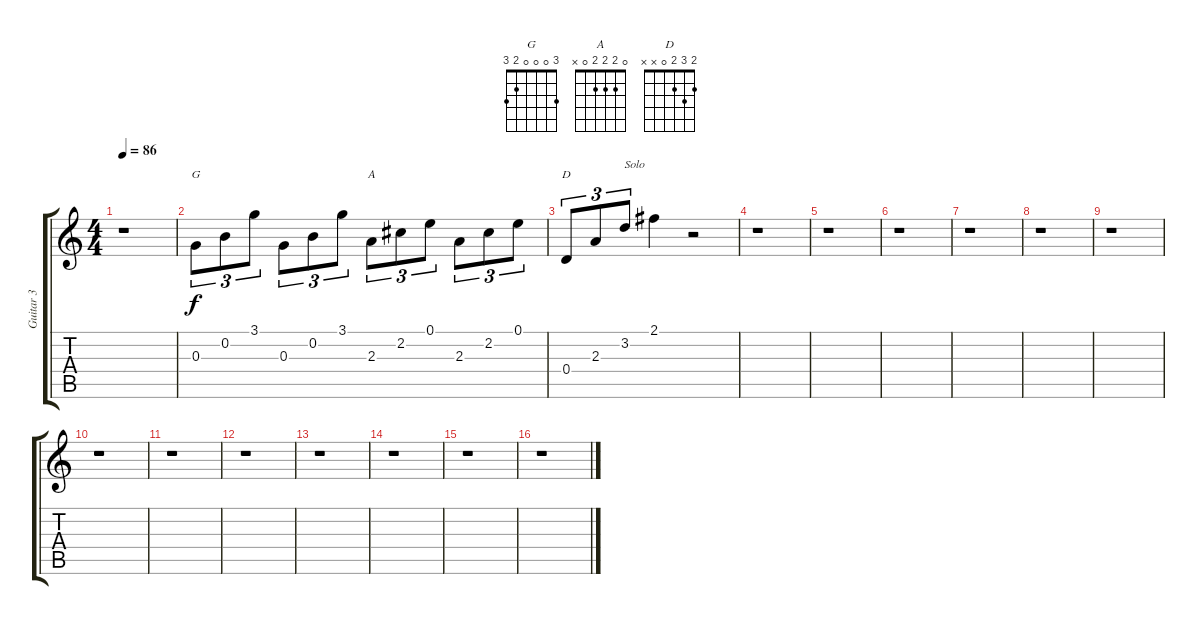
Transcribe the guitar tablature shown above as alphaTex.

\track ("Guitar 3" "Guitar 3") {instrument acousticguitarsteel}
\staff {score tabs}
\tuning (E4 B3 G3 D3 A2 E2) {hide}
\chord ("G" 3 0 0 0 2 3)
\chord ("A" 0 2 2 2 0 x)
\chord ("D" 2 3 2 0 x x)
\ts (4 4)
\tempo 86
\clef g2
\ks c
r.1{dy f} |
0.3.8{tu (3 2) ch "G"} 0.2.8{tu (3 2)} 3.1.8{tu (3 2)} 0.3.8{tu (3 2)} 0.2.8{tu (3 2)} 3.1.8{tu (3 2)} 2.3.8{tu (3 2) ch "A"} 2.2.8{tu (3 2)} 0.1.8{tu (3 2)} 2.3.8{tu (3 2)} 2.2.8{tu (3 2)} 0.1.8{tu (3 2)} |
0.4.8{tu (3 2) ch "D"} 2.3.8{tu (3 2)} 3.2.8{tu (3 2) txt "Solo"} 2.1.4 r.2 |
r.1 |
r.1 |
r.1 |
r.1 |
r.1 |
r.1 |
r.1 |
r.1 |
r.1 |
r.1 |
r.1 |
r.1 |
r.1
